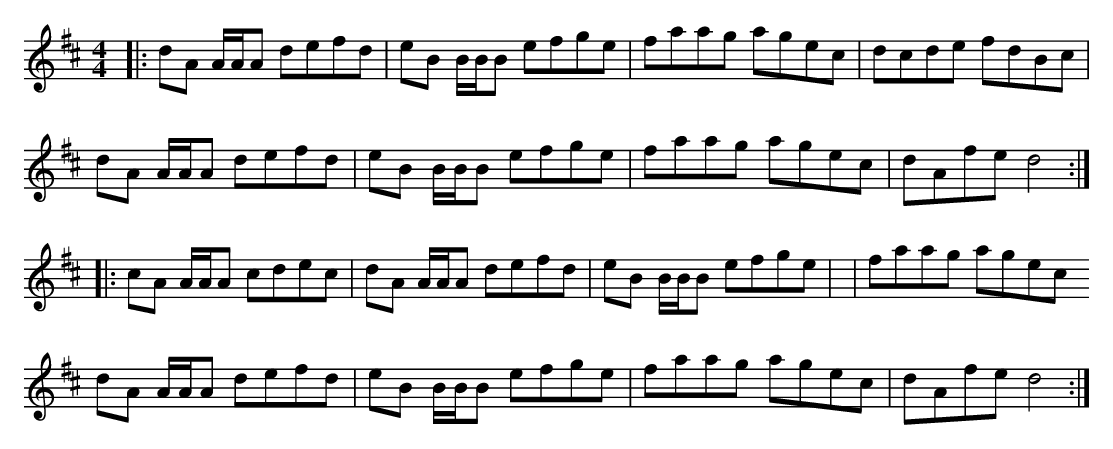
X:1
M:4/4
K:D
|:dA A/A/A defd|eB B/B/B efge|faag agec|dcde fdBc|
dA A/A/A defd|eB B/B/B efge|faag agec|dAfe d4:|
|:cA A/A/A cdec|dA A/A/A defd|eB B/B/B efge| |faag agec
dA A/A/A defd|eB B/B/B efge|faag agec|dAfe d4:|
